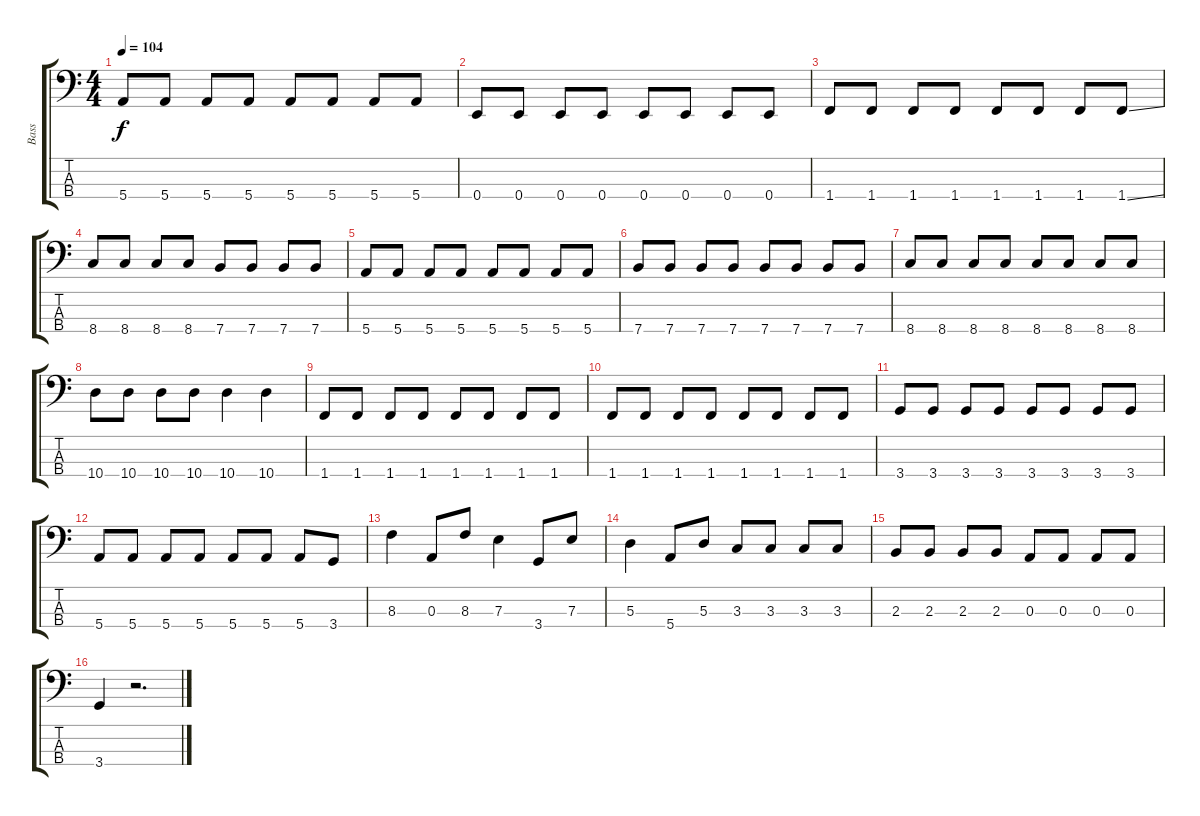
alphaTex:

\track ("Bass" "Bass") {instrument electricbassfinger}
\staff {score tabs}
\tuning (G2 D2 A1 E1) {hide}
\ts (4 4)
\tempo 104
\clef f4
\ks c
5.4.8{dy f} 5.4.8 5.4.8 5.4.8 5.4.8 5.4.8 5.4.8 5.4.8 |
0.4.8 0.4.8 0.4.8 0.4.8 0.4.8 0.4.8 0.4.8 0.4.8 |
1.4.8 1.4.8 1.4.8 1.4.8 1.4.8 1.4.8 1.4.8 1.4{ss}.8 |
8.4.8 8.4.8 8.4.8 8.4.8 7.4.8 7.4.8 7.4.8 7.4.8 |
5.4.8 5.4.8 5.4.8 5.4.8 5.4.8 5.4.8 5.4.8 5.4.8 |
7.4.8 7.4.8 7.4.8 7.4.8 7.4.8 7.4.8 7.4.8 7.4.8 |
8.4.8 8.4.8 8.4.8 8.4.8 8.4.8 8.4.8 8.4.8 8.4.8 |
10.4.8 10.4.8 10.4.8 10.4.8 10.4.4 10.4.4 |
1.4.8 1.4.8 1.4.8 1.4.8 1.4.8 1.4.8 1.4.8 1.4.8 |
1.4.8 1.4.8 1.4.8 1.4.8 1.4.8 1.4.8 1.4.8 1.4.8 |
3.4.8 3.4.8 3.4.8 3.4.8 3.4.8 3.4.8 3.4.8 3.4.8 |
5.4.8 5.4.8 5.4.8 5.4.8 5.4.8 5.4.8 5.4.8 3.4.8 |
8.3.4 0.3.8 8.3.8 7.3.4 3.4.8 7.3.8 |
5.3.4 5.4.8 5.3.8 3.3.8 3.3.8 3.3.8 3.3.8 |
2.3.8 2.3.8 2.3.8 2.3.8 0.3.8 0.3.8 0.3.8 0.3.8 |
3.4.4 r.2{d}
